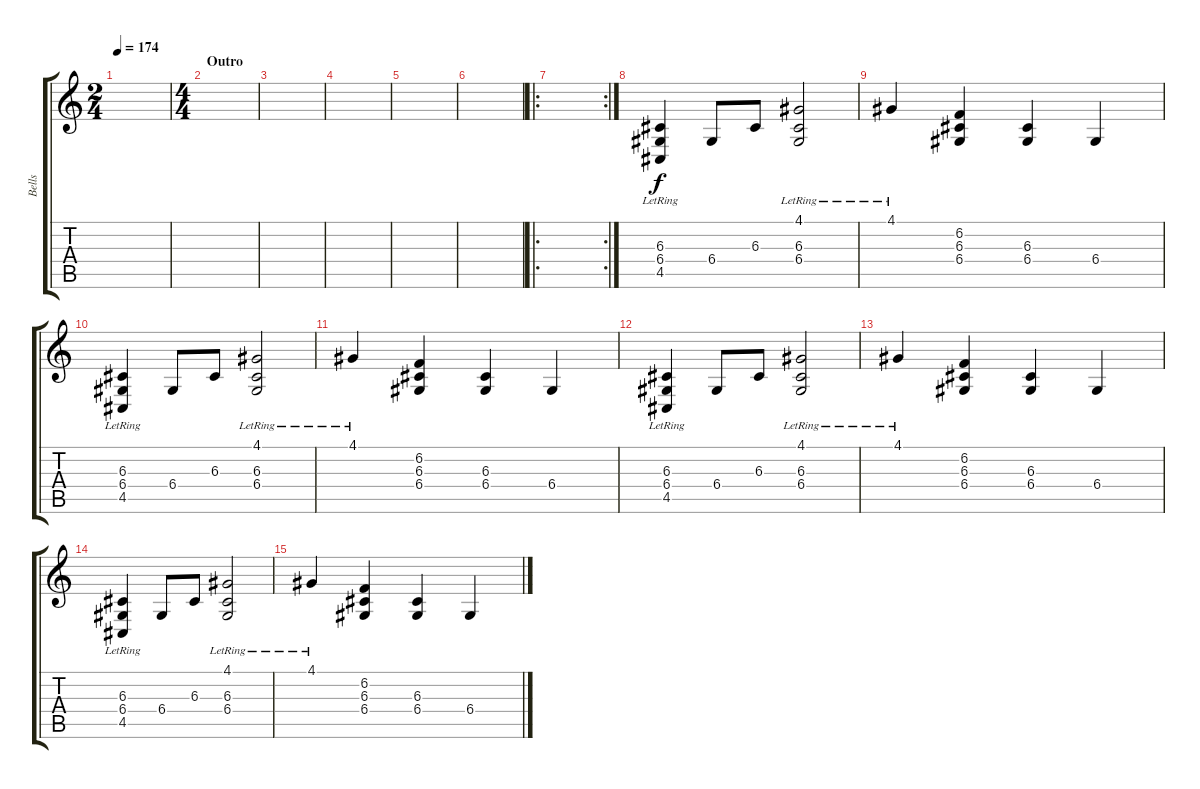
\track ("Bells" "Bells") {instrument tubularbells}
\staff {score tabs}
\tuning (E4 B3 G3 D3 A2 E2) {hide}
\ts (2 4)
\tempo 174
\clef g2
\ks c
|
\ts (4 4)
\section ("" "Outro")
|
|
|
|
|
\ro
\rc 2
|
(6.3 6.4 4.5{lr}).4 6.4.8 6.3.8 (4.1 6.3 6.4{lr}).2 |
4.1{lr}.4 (6.2 6.3 6.4).4 (6.3 6.4).4 6.4.4 |
(6.3 6.4 4.5{lr}).4{volume 8} 6.4.8 6.3.8 (4.1 6.3 6.4{lr}).2 |
4.1{lr}.4 (6.2 6.3 6.4).4 (6.3 6.4).4 6.4.4 |
(6.3 6.4 4.5{lr}).4{volume 4} 6.4.8 6.3.8 (4.1 6.3 6.4{lr}).2 |
4.1{lr}.4 (6.2 6.3 6.4).4 (6.3 6.4).4 6.4.4 |
(6.3 6.4 4.5{lr}).4{volume 0} 6.4.8 6.3.8 (4.1 6.3 6.4{lr}).2 |
4.1{lr}.4 (6.2 6.3 6.4).4 (6.3 6.4).4 6.4.4
